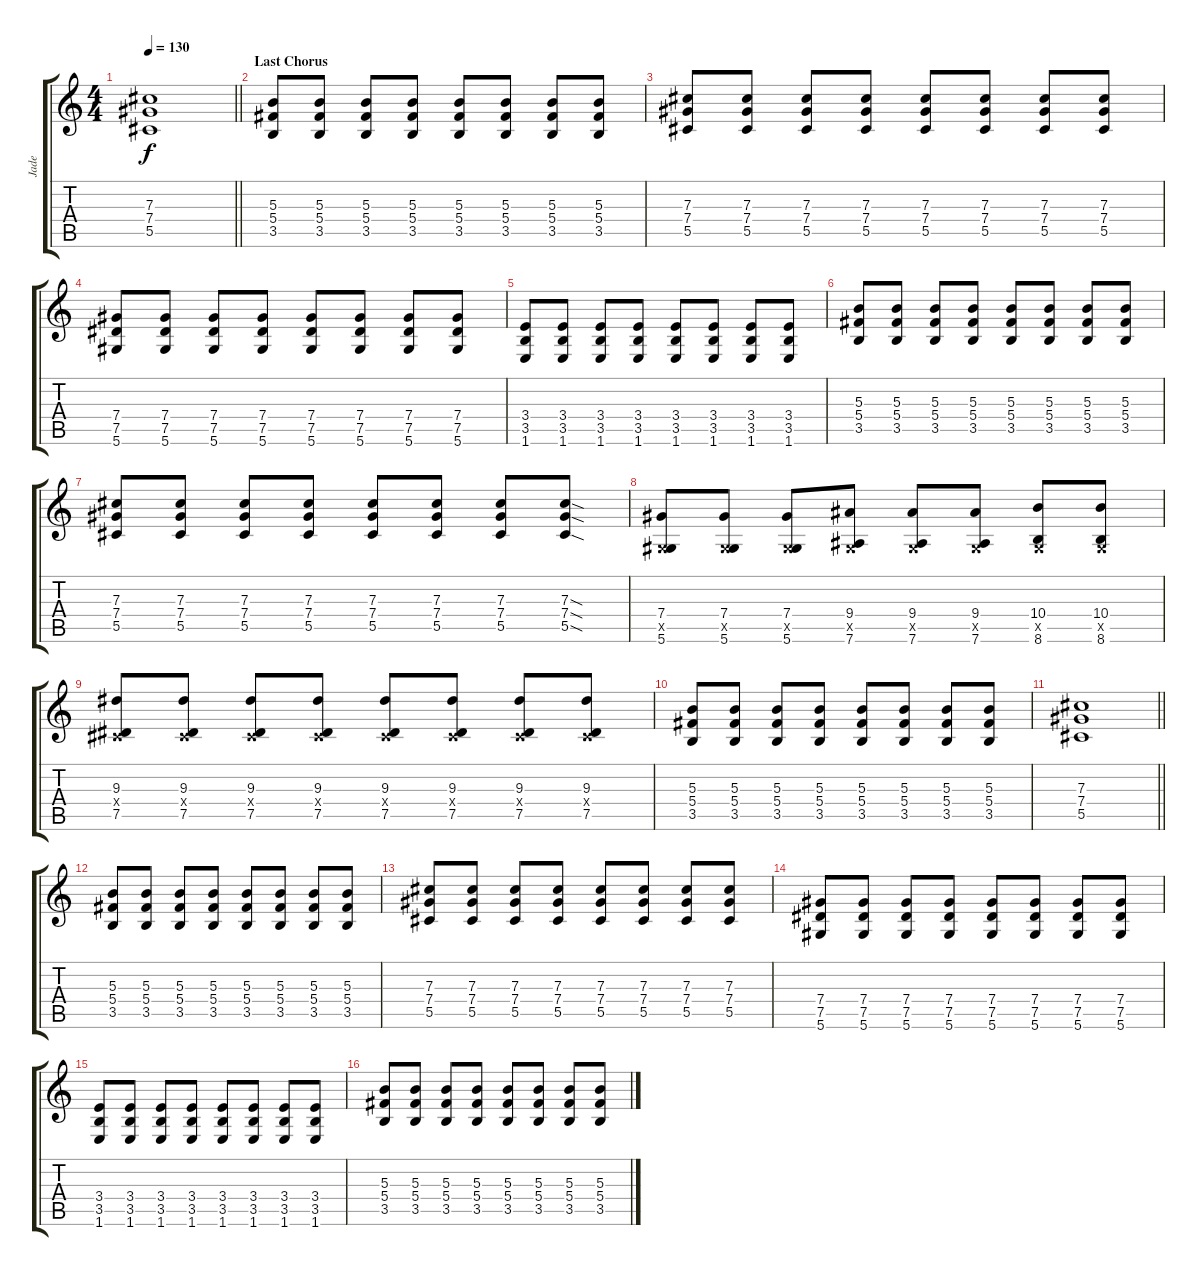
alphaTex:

\track ("Jade  " "Jade  ") {instrument electricguitarclean}
\staff {score tabs}
\tuning (Eb4 Bb3 Gb3 Db3 Ab2 Eb2) {hide}
\ts (4 4)
\tempo 130
\clef g2
\barLineRight lightlight
\ks c
(7.3 7.4 5.5).1{dy f} |
\section ("" "Last Chorus")
(5.3 5.4 3.5).8{volume 16} (5.3 5.4 3.5).8 (5.3 5.4 3.5).8 (5.3 5.4 3.5).8 (5.3 5.4 3.5).8 (5.3 5.4 3.5).8 (5.3 5.4 3.5).8 (5.3 5.4 3.5).8 |
(7.3 7.4 5.5).8 (7.3 7.4 5.5).8 (7.3 7.4 5.5).8 (7.3 7.4 5.5).8 (7.3 7.4 5.5).8 (7.3 7.4 5.5).8 (7.3 7.4 5.5).8 (7.3 7.4 5.5).8 |
(7.4 7.5 5.6).8 (7.4 7.5 5.6).8 (7.4 7.5 5.6).8 (7.4 7.5 5.6).8 (7.4 7.5 5.6).8 (7.4 7.5 5.6).8 (7.4 7.5 5.6).8 (7.4 7.5 5.6).8 |
(3.4 3.5 1.6).8 (3.4 3.5 1.6).8 (3.4 3.5 1.6).8 (3.4 3.5 1.6).8 (3.4 3.5 1.6).8 (3.4 3.5 1.6).8 (3.4 3.5 1.6).8 (3.4 3.5 1.6).8 |
(5.3 5.4 3.5).8 (5.3 5.4 3.5).8 (5.3 5.4 3.5).8 (5.3 5.4 3.5).8 (5.3 5.4 3.5).8 (5.3 5.4 3.5).8 (5.3 5.4 3.5).8 (5.3 5.4 3.5).8 |
(7.3 7.4 5.5).8 (7.3 7.4 5.5).8 (7.3 7.4 5.5).8 (7.3 7.4 5.5).8 (7.3 7.4 5.5).8 (7.3 7.4 5.5).8 (7.3 7.4 5.5).8 (7.3{sod} 7.4{sod} 5.5{sod}).8 |
(7.4 0.5{x} 5.6).8 (7.4 0.5{x} 5.6).8 (7.4 0.5{x} 5.6).8 (9.4 0.5{x} 7.6).8 (9.4 0.5{x} 7.6).8 (9.4 0.5{x} 7.6).8 (10.4 0.5{x} 8.6).8 (10.4 0.5{x} 8.6).8 |
(9.3 0.4{x} 7.5).8 (9.3 0.4{x} 7.5).8 (9.3 0.4{x} 7.5).8 (9.3 0.4{x} 7.5).8 (9.3 0.4{x} 7.5).8 (9.3 0.4{x} 7.5).8 (9.3 0.4{x} 7.5).8 (9.3 0.4{x} 7.5).8 |
(5.3 5.4 3.5).8 (5.3 5.4 3.5).8 (5.3 5.4 3.5).8 (5.3 5.4 3.5).8 (5.3 5.4 3.5).8 (5.3 5.4 3.5).8 (5.3 5.4 3.5).8 (5.3 5.4 3.5).8 |
\barLineRight lightlight
(7.3 7.4 5.5).1 |
(5.3 5.4 3.5).8{volume 16} (5.3 5.4 3.5).8 (5.3 5.4 3.5).8 (5.3 5.4 3.5).8 (5.3 5.4 3.5).8 (5.3 5.4 3.5).8 (5.3 5.4 3.5).8 (5.3 5.4 3.5).8 |
(7.3 7.4 5.5).8 (7.3 7.4 5.5).8 (7.3 7.4 5.5).8 (7.3 7.4 5.5).8 (7.3 7.4 5.5).8 (7.3 7.4 5.5).8 (7.3 7.4 5.5).8 (7.3 7.4 5.5).8 |
(7.4 7.5 5.6).8 (7.4 7.5 5.6).8 (7.4 7.5 5.6).8 (7.4 7.5 5.6).8 (7.4 7.5 5.6).8 (7.4 7.5 5.6).8 (7.4 7.5 5.6).8 (7.4 7.5 5.6).8 |
(3.4 3.5 1.6).8 (3.4 3.5 1.6).8 (3.4 3.5 1.6).8 (3.4 3.5 1.6).8 (3.4 3.5 1.6).8 (3.4 3.5 1.6).8 (3.4 3.5 1.6).8 (3.4 3.5 1.6).8 |
(5.3 5.4 3.5).8 (5.3 5.4 3.5).8 (5.3 5.4 3.5).8 (5.3 5.4 3.5).8 (5.3 5.4 3.5).8 (5.3 5.4 3.5).8 (5.3 5.4 3.5).8 (5.3 5.4 3.5).8
